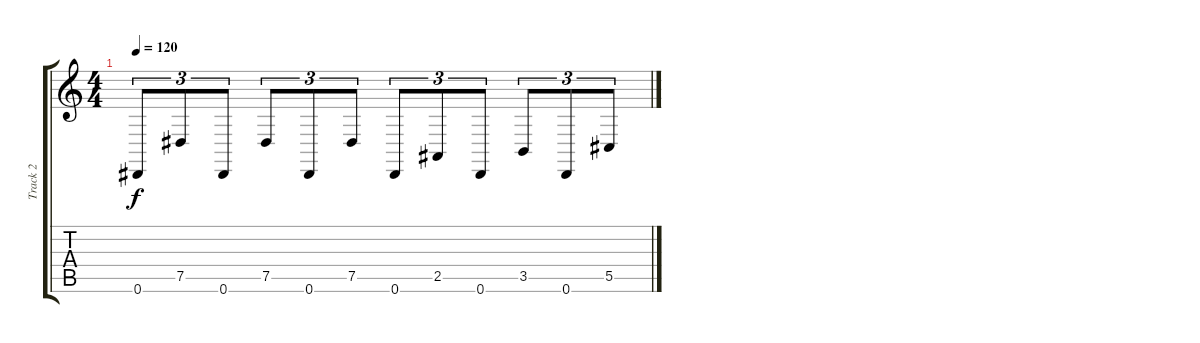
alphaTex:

\track ("Track 2" "Track 2") {instrument lead2sawtooth}
\staff {score tabs}
\tuning (Eb4 Bb3 Gb3 Db3 Ab2 Eb2) {hide}
\ts (4 4)
\tempo 120
\clef g2
\ks c
0.6.8{tu (3 2) dy f} 7.5.8{tu (3 2)} 0.6.8{tu (3 2)} 7.5.8{tu (3 2)} 0.6.8{tu (3 2)} 7.5.8{tu (3 2)} 0.6.8{tu (3 2)} 2.5.8{tu (3 2)} 0.6.8{tu (3 2)} 3.5.8{tu (3 2)} 0.6.8{tu (3 2)} 5.5.8{tu (3 2)}
